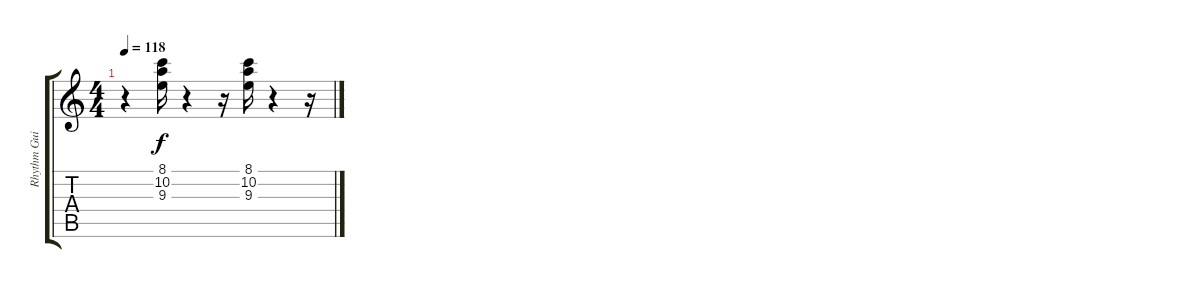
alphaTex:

\track ("Rhythm Guitar" "Rhythm Gui") {instrument electricguitarclean}
\staff {score tabs}
\tuning (E4 B3 G3 D3 A2 E2) {hide}
\ts (4 4)
\tempo 118
\clef g2
\ks c
r.4{dy f} (8.1 10.2 9.3).16{volume 2} r.4 r.16 (8.1 10.2 9.3).16{volume 1} r.4 r.16
